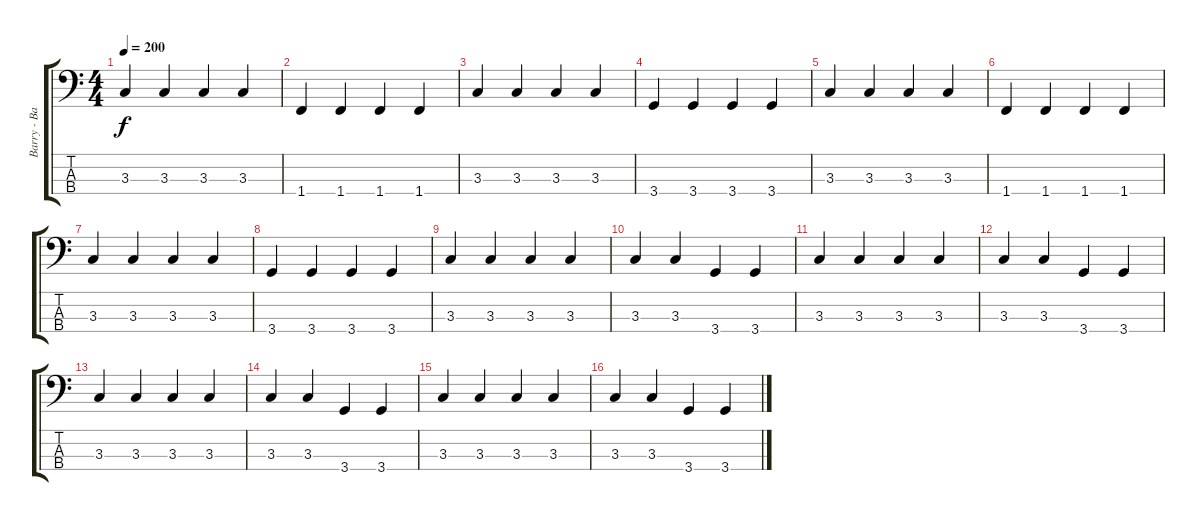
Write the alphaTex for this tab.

\track ("Barry - Bass" "Barry - Ba") {instrument electricbassfinger}
\staff {score tabs}
\tuning (G2 D2 A1 E1) {hide}
\ts (4 4)
\tempo 200
\clef f4
\ks c
3.3.4{dy f} 3.3.4 3.3.4 3.3.4 |
1.4.4 1.4.4 1.4.4 1.4.4 |
3.3.4 3.3.4 3.3.4 3.3.4 |
3.4.4 3.4.4 3.4.4 3.4.4 |
3.3.4 3.3.4 3.3.4 3.3.4 |
1.4.4 1.4.4 1.4.4 1.4.4 |
3.3.4 3.3.4 3.3.4 3.3.4 |
3.4.4 3.4.4 3.4.4 3.4.4 |
3.3.4 3.3.4 3.3.4 3.3.4 |
3.3.4 3.3.4 3.4.4 3.4.4 |
3.3.4 3.3.4 3.3.4 3.3.4 |
3.3.4 3.3.4 3.4.4 3.4.4 |
3.3.4 3.3.4 3.3.4 3.3.4 |
3.3.4 3.3.4 3.4.4 3.4.4 |
3.3.4 3.3.4 3.3.4 3.3.4 |
3.3.4 3.3.4 3.4.4 3.4.4
